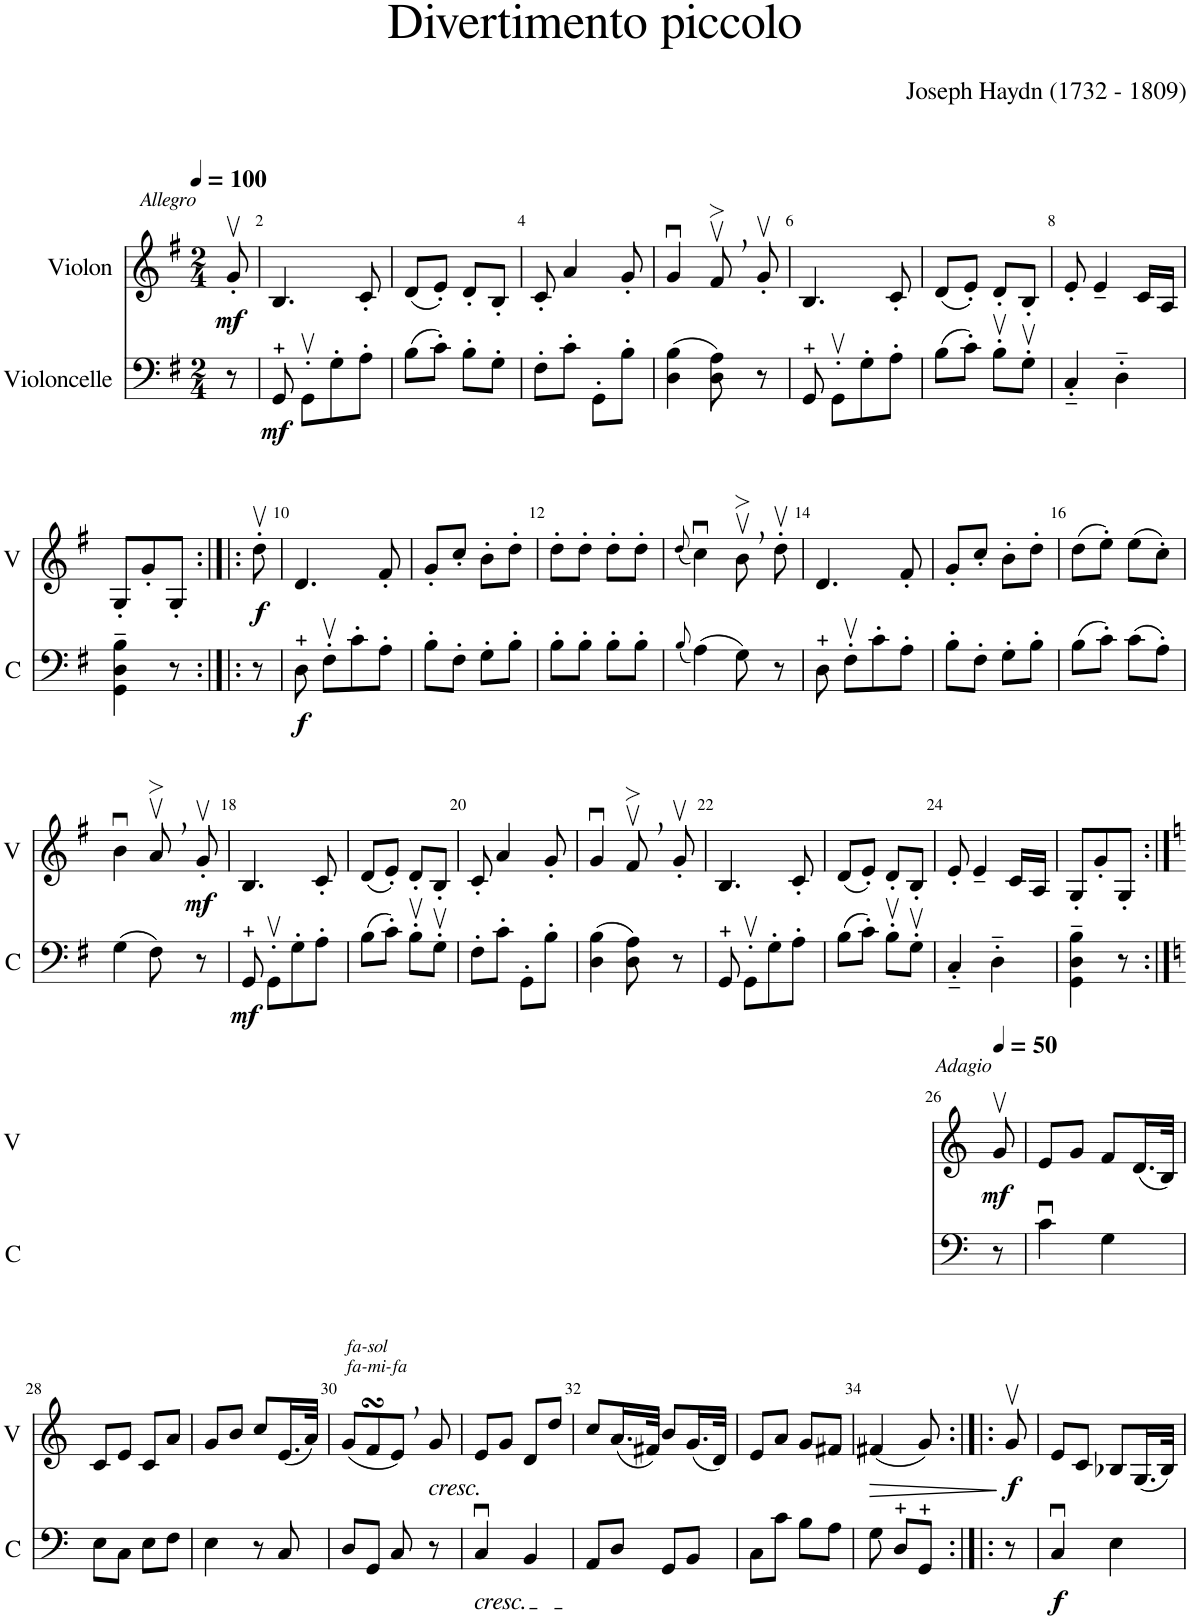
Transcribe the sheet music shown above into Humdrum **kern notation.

**kern	**dynam	**kern	**dynam
*part2	*part2	*part1	*part1
*staff2	*staff2	*staff1	*staff1
*I"Violoncelle	*	*I"Violon	*
*	*	*I'V	*
*clefF4	*	*clefG2	*
*k[f#]	*	*k[f#]	*
*M2/4	*	*M2/4	*
*MM100	*	*MM100	*
=1	=1	=1	=1
!	!	!LO:TX:a:i:t=Allegro	!
!	!	!	!LO:DY:b
8r	.	8gv'/	mf
=2	=2	=2	=2
!	!LO:DY:b	!	!
8GG/	mf	4.B/	.
8GGv'\L	.	.	.
8G'\	.	.	.
8A'\J	.	8c'/	.
=3	=3	=3	=3
(8B\L	.	(8d/L	.
8c'\J)	.	8e'/J)	.
8B'\L	.	8d'/L	.
8G'\J	.	8B'/J	.
=4	=4	=4	=4
8F#'\L	.	8c'/	.
8c'\J	.	4a/	.
8GG'\L	.	.	.
8B'\J	.	8g'/	.
=5	=5	=5	=5
(4D\ 4B\	.	4gu/	.
8D\ 8A\)	.	8f#v,>/	.
8r	.	8gv'/	.
=6	=6	=6	=6
8GG/	.	4.B/	.
8GGv'\L	.	.	.
8G'\	.	.	.
8A'\J	.	8c'/	.
=7	=7	=7	=7
(8B\L	.	(8d/L	.
8c'\J)	.	8e'/J)	.
8Bv'\L	.	8d'/L	.
8Gv'\J	.	8B'/J	.
=8	=8	=8	=8
4C'~/	.	8e'/	.
.	.	4e~/	.
4D'~\	.	.	.
.	.	16c/LL	.
.	.	16A/JJ	.
!!LO:LB:g=z
=9	=9	=9	=9
4GG\~ 4D\~ 4B\~	.	8G'/L	.
.	.	8g'/	.
8r	.	8G'/J	.
!	!	!	!LO:DY:b
8r	.	8ddv'\	f
=10	=10	=10	=10
!	!LO:DY:b	!	!
8D\	f	4.d/	.
8F#v'\L	.	.	.
8c'\	.	.	.
8A'\J	.	8f#'/	.
=11	=11	=11	=11
8B'\L	.	8g'/L	.
8F#'\J	.	8cc'/J	.
8G'\L	.	8b'\L	.
8B'\J	.	8dd'\J	.
=12	=12	=12	=12
8B'\L	.	8dd'\L	.
8B'\J	.	8dd'\J	.
8B'\L	.	8dd'\L	.
8B'\J	.	8dd'\J	.
=13	=13	=13	=13
(8qB/	.	(8qdd/	.
(4A\)	.	4ccu\)	.
8G\)	.	8bv,>\	.
8r	.	8ddv'\	.
=14	=14	=14	=14
8D\	.	4.d/	.
8F#v'\L	.	.	.
8c'\	.	.	.
8A'\J	.	8f#'/	.
=15	=15	=15	=15
8B'\L	.	8g'/L	.
8F#'\J	.	8cc'/J	.
8G'\L	.	8b'\L	.
8B'\J	.	8dd'\J	.
=16	=16	=16	=16
(8B\L	.	(8dd\L	.
8c'\J)	.	8ee'\J)	.
(8c\L	.	(8ee\L	.
8A'\J)	.	8cc'\J)	.
!!LO:LB:g=z
=17	=17	=17	=17
(4G\	.	4bu\	.
8F#\)	.	8av,>/	.
!	!	!	!LO:DY:b
8r	.	8gv'/	mf
=18	=18	=18	=18
!	!LO:DY:b	!	!
8GG/	mf	4.B/	.
8GGv'\L	.	.	.
8G'\	.	.	.
8A'\J	.	8c'/	.
=19	=19	=19	=19
(8B\L	.	(8d/L	.
8c'\J)	.	8e'/J)	.
8Bv'\L	.	8d'/L	.
8Gv'\J	.	8B'/J	.
=20	=20	=20	=20
8F#'\L	.	8c'/	.
8c'\J	.	4a/	.
8GG'\L	.	.	.
8B'\J	.	8g'/	.
=21	=21	=21	=21
(4D\ 4B\	.	4gu/	.
8D\ 8A\)	.	8f#v,>/	.
8r	.	8gv'/	.
=22	=22	=22	=22
8GG/	.	4.B/	.
8GGv'\L	.	.	.
8G'\	.	.	.
8A'\J	.	8c'/	.
=23	=23	=23	=23
(8B\L	.	(8d/L	.
8c'\J)	.	8e'/J)	.
8Bv'\L	.	8d'/L	.
8Gv'\J	.	8B'/J	.
=24	=24	=24	=24
4C'~/	.	8e'/	.
.	.	4e~/	.
4D'~\	.	.	.
.	.	16c/LL	.
.	.	16A/JJ	.
=25	=25	=25	=25
4GG\~ 4D\~ 4B\~	.	8G'/L	.
.	.	8g'/	.
8r	.	8G'/J	.
!!LO:LB:g=z
=26:|!	=26:|!	=26:|!	=26:|!
*k[]	*	*k[]	*
*	*	*MM50	*
!	!	!LO:TX:a:i:t=Adagio	!
!	!	!	!LO:DY:b
8r	.	8gv/	mf
=27	=27	=27	=27
4cu\	.	8e/L	.
.	.	8g/J	.
4G\	.	8f/L	.
.	.	(16.d/L	.
.	.	32B/JJk)	.
!!LO:LB:g=z
=28	=28	=28	=28
8E\L	.	8c/L	.
8C\J	.	8e/J	.
8E\L	.	8c/L	.
8F\J	.	8a/J	.
=29	=29	=29	=29
4E\	.	8g/L	.
.	.	8b/J	.
8r	.	8cc/L	.
8C/	.	(16.e/L	.
.	.	32a/JJk)	.
=30	=30	=30	=30
8D/L	.	(8g/L	.
!	!	!LO:TX:a:i:t=fa-sol	!
!	!	!LO:TX:a:t=fa-mi-fa	!
8GG/J	.	8fsSSs/	.
8C/	.	8e,/J)	.
!	!	!LO:TX:b:i:t=cresc.	!
8r	.	8g/	.
=31	=31	=31	=31
!LO:TX:b:i:t=cresc.	!	!	!
4Cu/	.	8e/L	.
.	.	8g/J	.
4BB/	.	8d/L	.
.	.	8dd/J	.
=32	=32	=32	=32
8AA/L	.	8cc/L	.
8D/J	.	(16.a/L	.
.	.	32f#X/JJk)	.
8GG/L	.	8b/L	.
8BB/J	.	(16.g/L	.
.	.	32d/JJk)	.
=33	=33	=33	=33
8C\L	.	8e/L	.
8c\J	.	8a/J	.
8B\L	.	8g/L	.
8A\J	.	8f#X/J	.
=34	=34	=34	=34
!	!	!	!LO:HP:b
8G\	.	(4f#X/	>
8D/L	.	.	.
8GG/J	.	8g/)	.
!	!	!	!LO:DY:n=1:b
8r	.	8gv/	] f
=35	=35	=35	=35
!	!LO:DY:b	!	!
4Cu/	f	8e/L	.
.	.	8c/J	.
4E\	.	8B-X/L	.
.	.	(16.G/L	.
.	.	32B-/JJk)	.
=	=	=	=
*-	*-	*-	*-
